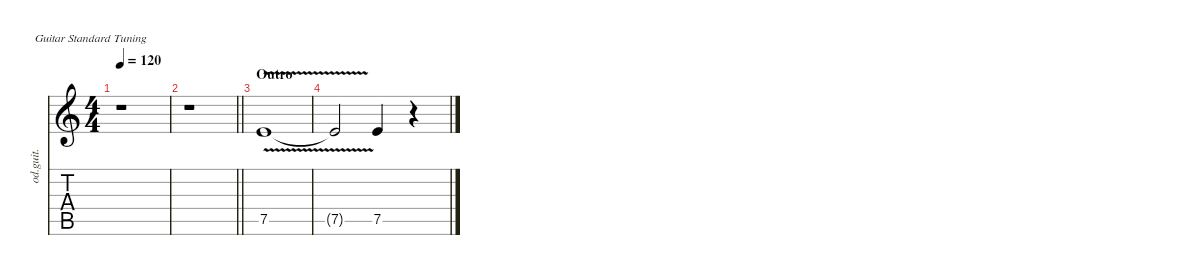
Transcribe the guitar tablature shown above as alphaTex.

\defaultSystemsLayout 4
\hideDynamics
\bracketExtendMode nobrackets
\otherSystemsTrackNameOrientation horizontal
\track ("Lead Guitar" "od.guit.") {instrument overdrivenguitar}
\staff {score tabs}
\tuning (E4 B3 G3 D3 A2 E2)
\ts (4 4)
\tempo 120
\clef g2
\ks c
r.1{dy mf} |
\barLineRight lightlight
r.1 |
\section ("" "Outro")
7.5{v}.1 |
7.5{v t}.2 7.5.4 r.4
